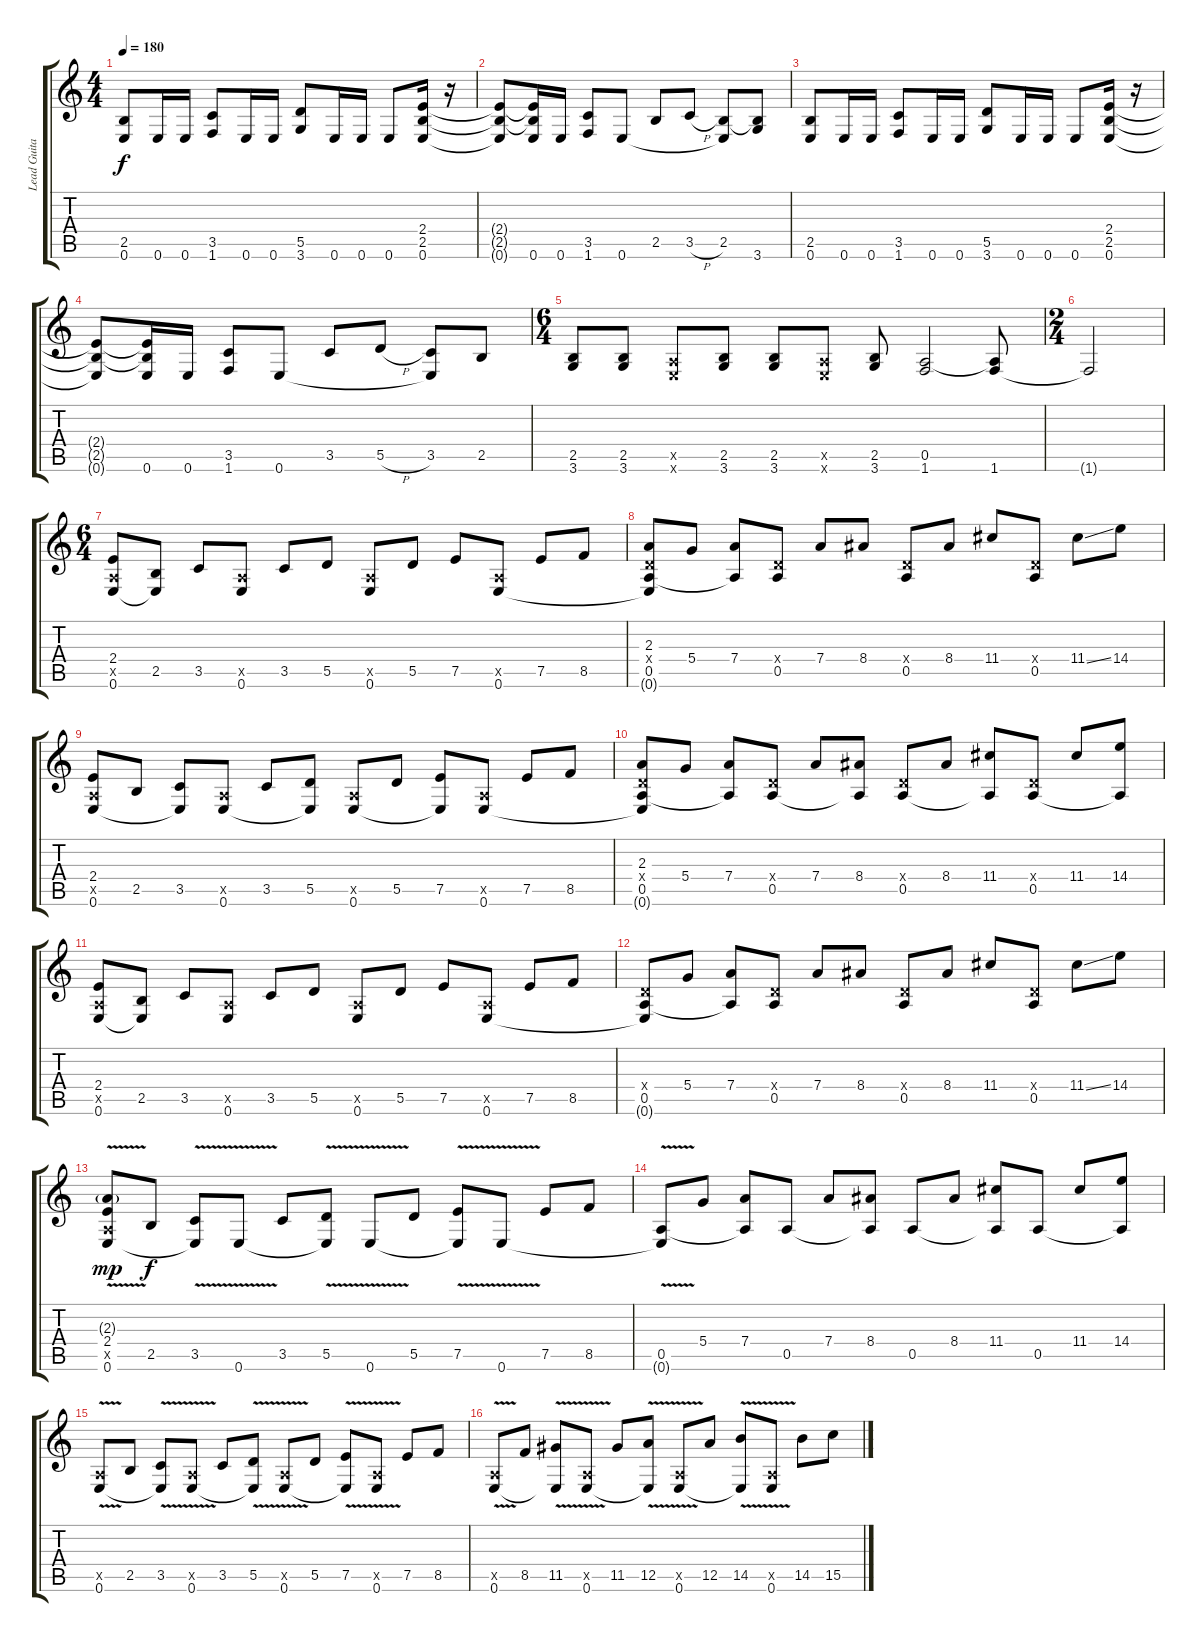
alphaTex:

\track ("Lead Guitar" "Lead Guita") {instrument distortionguitar}
\staff {score tabs}
\tuning (E4 B3 G3 D3 A2 E2) {hide}
\ts (4 4)
\tempo 180
\clef g2
\ks c
(2.5 0.6).8{dy f instrument distortionguitar} 0.6.16 0.6.16 (3.5 1.6).8 0.6.16 0.6.16 (5.5 3.6).8 0.6.16 0.6.16 0.6.8 (2.4 2.5 0.6).16 r.16 |
(2.4{t} 2.5{t} 0.6{t}).8{instrument distortionguitar} (2.4{t} 2.5{t} 0.6).16 0.6.16 (3.5 1.6).8 0.6.8 2.5.8 3.5{h}.8 (2.5 0.6{t}).8 (2.5{t} 3.6).8 |
(2.5 0.6).8{instrument distortionguitar} 0.6.16 0.6.16 (3.5 1.6).8 0.6.16 0.6.16 (5.5 3.6).8 0.6.16 0.6.16 0.6.8 (2.4 2.5 0.6).16 r.16 |
(2.4{t} 2.5{t} 0.6{t}).8{instrument distortionguitar} (2.4{t} 2.5{t} 0.6).16 0.6.16 (3.5 1.6).8 0.6.8 3.5.8 5.5{h}.8 (3.5 0.6{t}).8 2.5.8 |
\ts (6 4)
(2.5 3.6).8 (2.5 3.6).8 (0.5{x} 0.6{x}).8 (2.5 3.6).8 (2.5 3.6).8 (0.5{x} 0.6{x}).8 (2.5 3.6).8 (0.5 1.6).2 (0.5{t} 1.6).8 |
\ts (2 4)
1.6{t}.2 |
\ts (6 4)
(2.4 0.5{x} 0.6).8 (2.5 0.6{t}).8 3.5.8 (0.5{x} 0.6).8 3.5.8 5.5.8 (0.5{x} 0.6).8 5.5.8 7.5.8 (0.5{x} 0.6).8 7.5.8 8.5.8 |
(2.3 0.4{x} 0.5 0.6{t}).8 5.4.8 (7.4 0.5{t}).8 (0.4{x} 0.5).8 7.4.8 8.4.8 (0.4{x} 0.5).8 8.4.8 11.4.8 (0.4{x} 0.5).8 11.4{ss}.8 14.4.8 |
(2.4 0.5{x} 0.6).8 2.5.8 (3.5 0.6{t}).8 (0.5{x} 0.6).8 3.5.8 (5.5 0.6{t}).8 (0.5{x} 0.6).8 5.5.8 (7.5 0.6{t}).8 (0.5{x} 0.6).8 7.5.8 8.5.8 |
(2.3 0.4{x} 0.5 0.6{t}).8 5.4.8 (7.4 0.5{t}).8 (0.4{x} 0.5).8 7.4.8 (8.4 0.5{t}).8 (0.4{x} 0.5).8 8.4.8 (11.4 0.5{t}).8 (0.4{x} 0.5).8 11.4.8 (14.4 0.5{t}).8 |
(2.4 0.5{x} 0.6).8 (2.5 0.6{t}).8 3.5.8 (0.5{x} 0.6).8 3.5.8 5.5.8 (0.5{x} 0.6).8 5.5.8 7.5.8 (0.5{x} 0.6).8 7.5.8 8.5.8 |
(0.4{x} 0.5 0.6{t}).8 5.4.8 (7.4 0.5{t}).8 (0.4{x} 0.5).8 7.4.8 8.4.8 (0.4{x} 0.5).8 8.4.8 11.4.8 (0.4{x} 0.5).8 11.4{ss}.8 14.4.8 |
(2.3{v g} 2.4{v} 0.5{v x} 0.6{v}).8{dy mp} 2.5.8{dy f} (3.5 0.6{t}).8 0.6{v}.8 3.5.8 (5.5 0.6{t}).8 0.6{v}.8 5.5.8 (7.5 0.6{t}).8 0.6{v}.8 7.5.8 8.5.8 |
(0.5 0.6{t}).8 5.4.8 (7.4 0.5{t}).8 0.5.8 7.4.8 (8.4 0.5{t}).8 0.5.8 8.4.8 (11.4 0.5{t}).8 0.5.8 11.4.8 (14.4 0.5{t}).8 |
(0.5{v x} 0.6{v}).8 2.5.8 (3.5 0.6{t}).8 (0.5{v x} 0.6{v}).8 3.5.8 (5.5 0.6{t}).8 (0.5{v x} 0.6{v}).8 5.5.8 (7.5 0.6{t}).8 (0.5{v x} 0.6{v}).8 7.5.8 8.5.8 |
(0.5{v x} 0.6{v}).8 8.5.8 (11.5 0.6{t}).8 (0.5{v x} 0.6{v}).8 11.5.8 (12.5 0.6{t}).8 (0.5{v x} 0.6{v}).8 12.5.8 (14.5 0.6{t}).8 (0.5{v x} 0.6{v}).8 14.5.8 15.5.8
